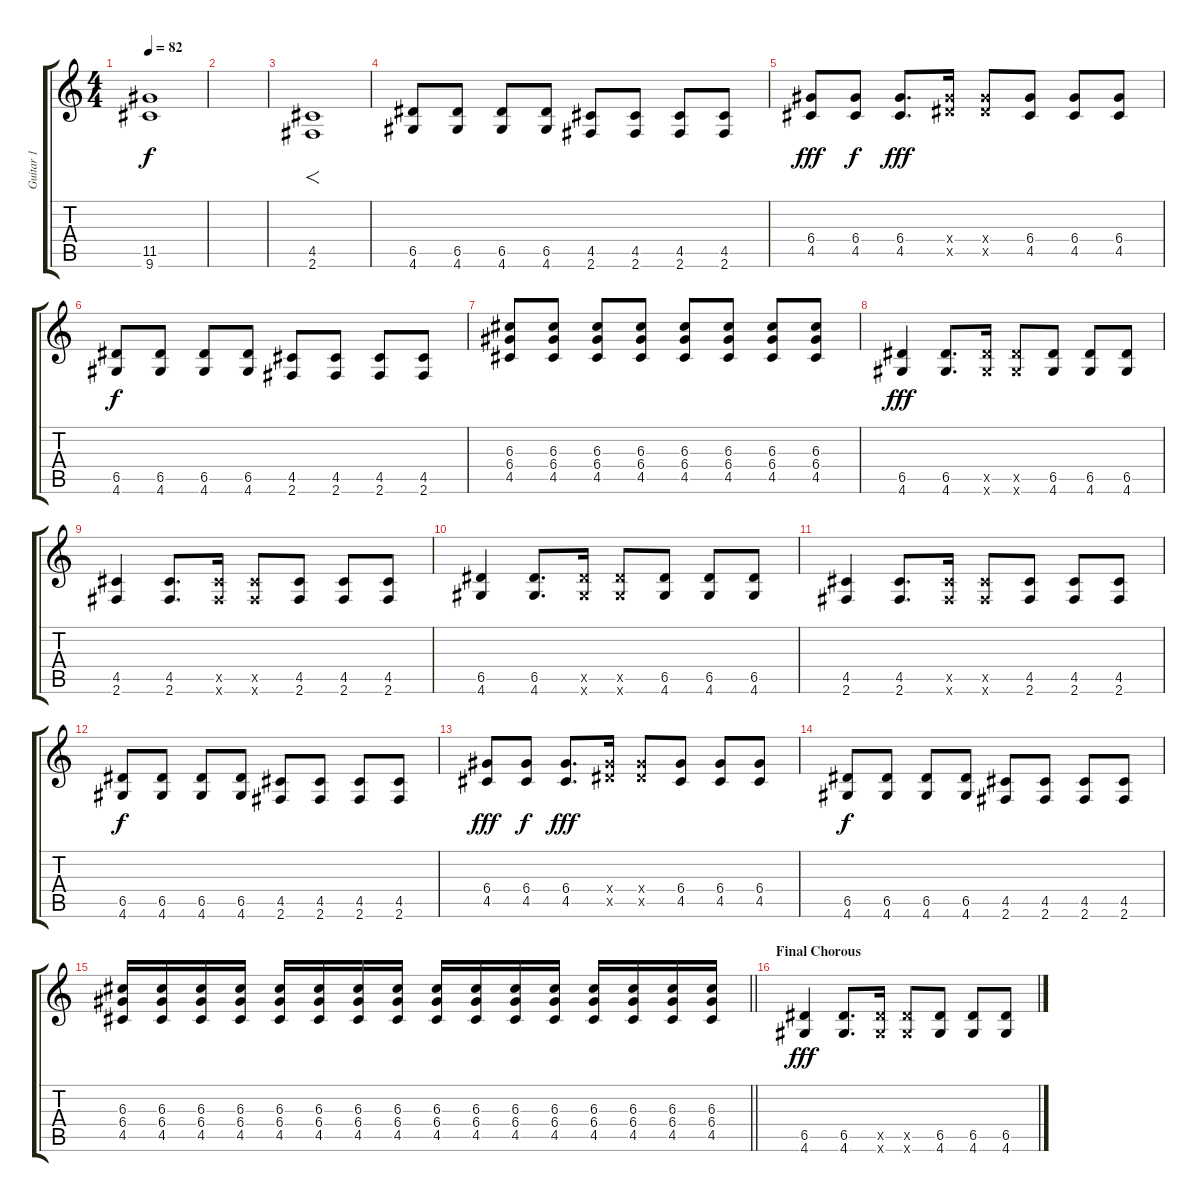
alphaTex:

\track ("Guitar 1" "Guitar 1") {instrument overdrivenguitar}
\staff {score tabs}
\tuning (E4 B3 G3 D3 A2 E2) {hide}
\ts (4 4)
\tempo 82
\clef g2
\ks c
(11.5{t} 9.6{t}).1{dy f} |
|
(4.5 2.6).1{f} |
(6.5 4.6).8 (6.5 4.6).8 (6.5 4.6).8 (6.5 4.6).8 (4.5 2.6).8 (4.5 2.6).8 (4.5 2.6).8 (4.5 2.6).8 |
(6.4 4.5).8{dy fff} (6.4 4.5).8{dy f} (6.4 4.5).8{d dy fff} (6.4{x} 6.5{x}).16 (6.4{x} 6.5{x}).8 (6.4 4.5).8 (6.4 4.5).8 (6.4 4.5).8 |
(6.5 4.6).8{dy f} (6.5 4.6).8 (6.5 4.6).8 (6.5 4.6).8 (4.5 2.6).8 (4.5 2.6).8 (4.5 2.6).8 (4.5 2.6).8 |
(6.3 6.4 4.5).8 (6.3 6.4 4.5).8 (6.3 6.4 4.5).8 (6.3 6.4 4.5).8 (6.3 6.4 4.5).8 (6.3 6.4 4.5).8 (6.3 6.4 4.5).8 (6.3 6.4 4.5).8 |
(6.5 4.6).4{dy fff} (6.5 4.6).8{d} (6.5{x} 4.6{x}).16 (6.5{x} 4.6{x}).8 (6.5 4.6).8 (6.5 4.6).8 (6.5 4.6).8 |
(4.5 2.6).4 (4.5 2.6).8{d} (4.5{x} 2.6{x}).16 (4.5{x} 2.6{x}).8 (4.5 2.6).8 (4.5 2.6).8 (4.5 2.6).8 |
(6.5 4.6).4 (6.5 4.6).8{d} (6.5{x} 4.6{x}).16 (6.5{x} 4.6{x}).8 (6.5 4.6).8 (6.5 4.6).8 (6.5 4.6).8 |
(4.5 2.6).4 (4.5 2.6).8{d} (4.5{x} 2.6{x}).16 (4.5{x} 2.6{x}).8 (4.5 2.6).8 (4.5 2.6).8 (4.5 2.6).8 |
(6.5 4.6).8{dy f} (6.5 4.6).8 (6.5 4.6).8 (6.5 4.6).8 (4.5 2.6).8 (4.5 2.6).8 (4.5 2.6).8 (4.5 2.6).8 |
(6.4 4.5).8{dy fff} (6.4 4.5).8{dy f} (6.4 4.5).8{d dy fff} (6.4{x} 6.5{x}).16 (6.4{x} 6.5{x}).8 (6.4 4.5).8 (6.4 4.5).8 (6.4 4.5).8 |
(6.5 4.6).8{dy f} (6.5 4.6).8 (6.5 4.6).8 (6.5 4.6).8 (4.5 2.6).8 (4.5 2.6).8 (4.5 2.6).8 (4.5 2.6).8 |
\barLineRight lightlight
(6.3 6.4 4.5).16 (6.3 6.4 4.5).16 (6.3 6.4 4.5).16 (6.3 6.4 4.5).16 (6.3 6.4 4.5).16 (6.3 6.4 4.5).16 (6.3 6.4 4.5).16 (6.3 6.4 4.5).16 (6.3 6.4 4.5).16 (6.3 6.4 4.5).16 (6.3 6.4 4.5).16 (6.3 6.4 4.5).16 (6.3 6.4 4.5).16 (6.3 6.4 4.5).16 (6.3 6.4 4.5).16 (6.3 6.4 4.5).16 |
\section ("" "Final Chorous")
(6.5 4.6).4{dy fff} (6.5 4.6).8{d} (6.5{x} 4.6{x}).16 (6.5{x} 4.6{x}).8 (6.5 4.6).8 (6.5 4.6).8 (6.5 4.6).8
